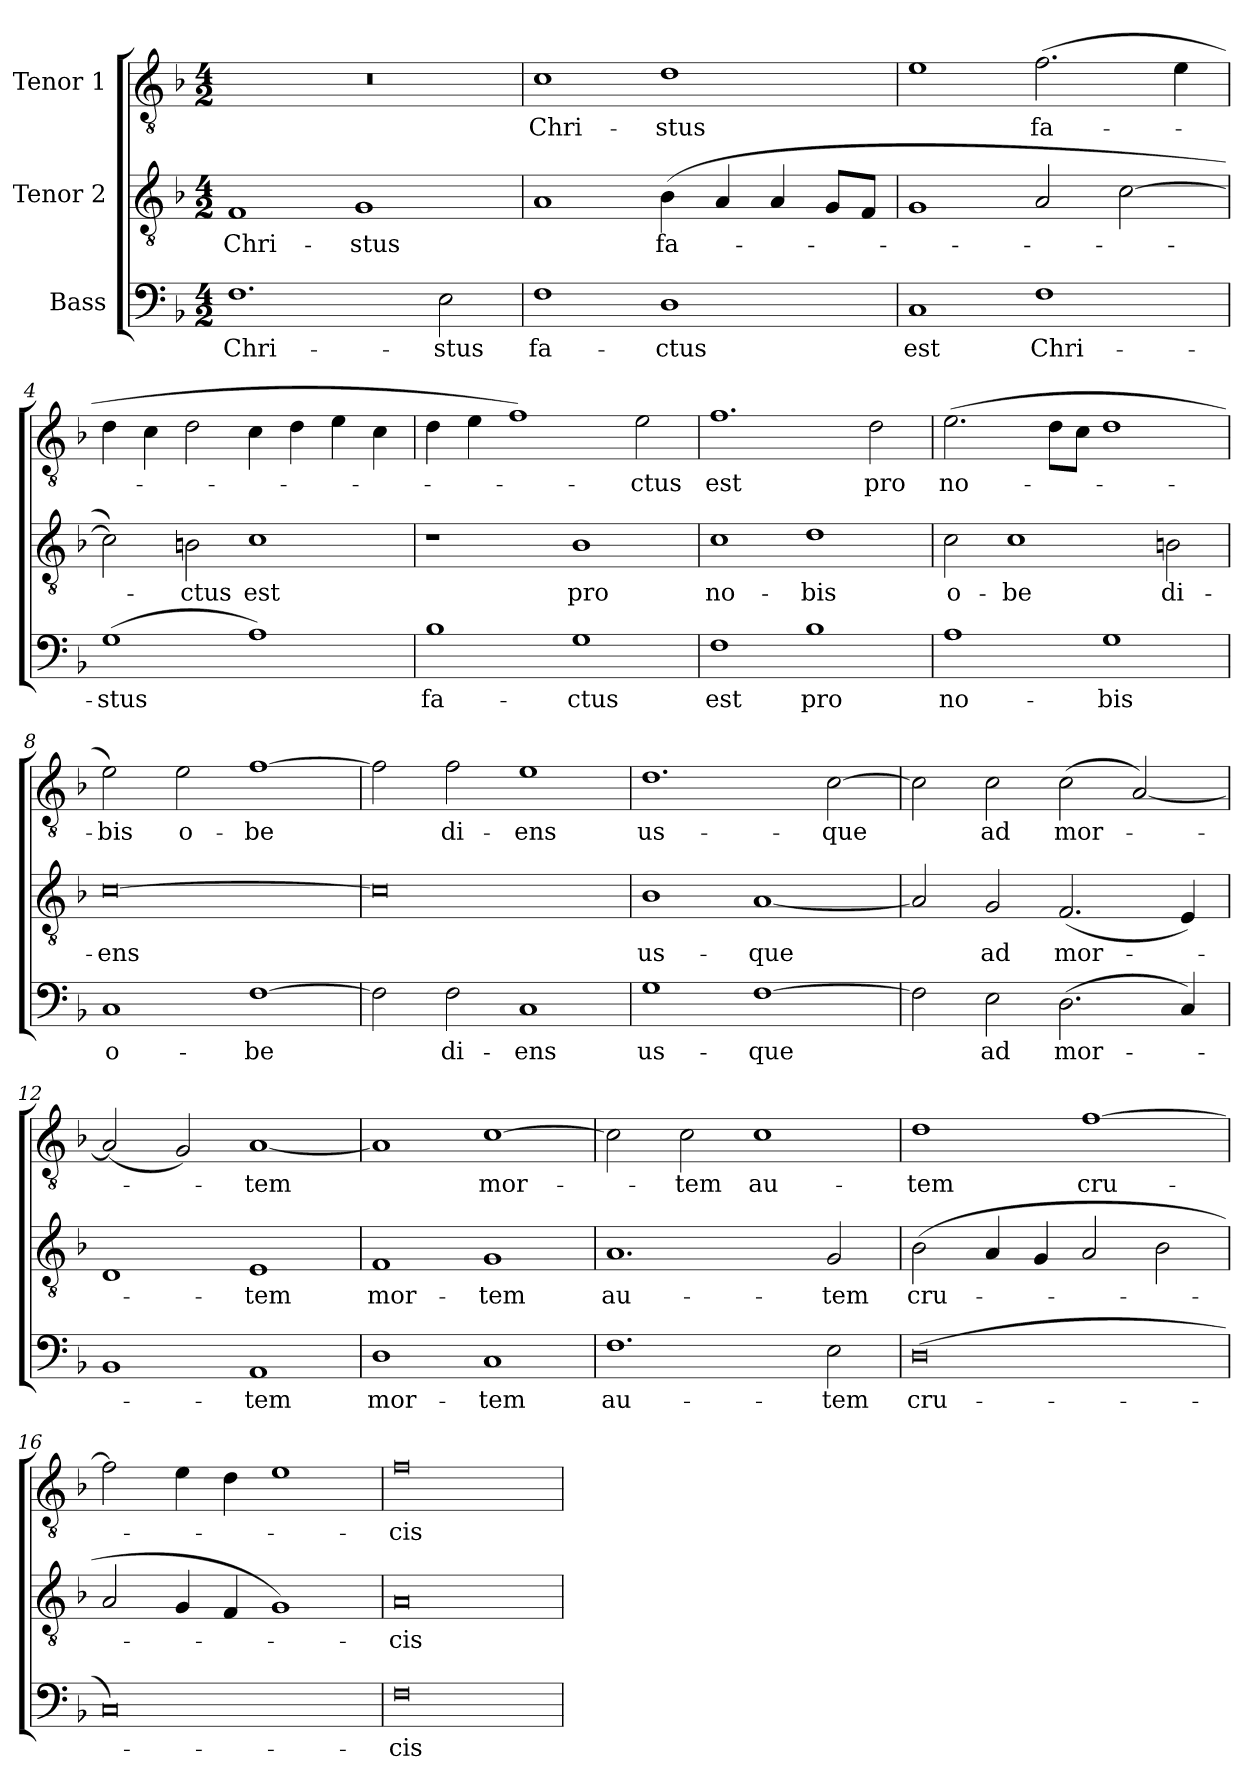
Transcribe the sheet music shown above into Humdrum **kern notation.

**kern	**text	**kern	**text	**kern	**text
*part3	*part3	*part2	*part2	*part1	*part1
*staff3	*staff3	*staff2	*staff2	*staff1	*staff1
*I"Bass	*	*I"Tenor 2	*	*I"Tenor 1	*
*clefF4	*	*clefGv2	*	*clefGv2	*
*k[b-]	*	*k[b-]	*	*k[b-]	*
*d:	*	*d:	*	*d:	*
*M4/2	*	*M4/2	*	*M4/2	*
=1	=1	=1	=1	=1	=1
1.F	Chri-	1F	Chri-	0r	.
.	.	1G	-stus	.	.
2E\	-stus	.	.	.	.
=2	=2	=2	=2	=2	=2
1F	fa-	1A	.	1c	Chri-
1D	-ctus	(4B-\	fa-	1d	-stus
.	.	4A/	.	.	.
.	.	4A/	.	.	.
.	.	8G/L	.	.	.
.	.	8F/J	.	.	.
=3	=3	=3	=3	=3	=3
1C	est	1G	.	1e	.
1F	Chri-	2A/	.	(2.f\	fa-
.	.	[2c\	.	.	.
.	.	.	.	4e\	.
=4	=4	=4	=4	=4	=4
(1G	-stus	2c\])	.	4d\	.
.	.	.	.	4c\	.
.	.	2Bn\	-ctus	2d\	.
1A)	.	1c	est	4c\	.
.	.	.	.	4d\	.
.	.	.	.	4e\	.
.	.	.	.	4c\	.
=5	=5	=5	=5	=5	=5
1B-	fa-	1r	.	4d\	.
.	.	.	.	4e\	.
.	.	.	.	1f)	.
1G	-ctus	1B-	pro	.	.
.	.	.	.	2e\	-ctus
!!LO:LB:g=z
=6	=6	=6	=6	=6	=6
1F	est	1c	no-	1.f	est
1B-	pro	1d	-bis	.	.
.	.	.	.	2d\	pro
=7	=7	=7	=7	=7	=7
1A	no-	2c\	o-	(2.e\	no-
.	.	1c	-be	.	.
.	.	.	.	8d\L	.
.	.	.	.	8c\J	.
1G	-bis	.	.	1d	.
.	.	2Bn\	di-	.	.
=8	=8	=8	=8	=8	=8
1C	o-	[0c	-ens	2e\)	-bis
.	.	.	.	2e\	o-
[1F	-be	.	.	[1f	-be
=9	=9	=9	=9	=9	=9
2F\]	.	0c]	.	2f\]	.
2F\	di-	.	.	2f\	di-
1C	-ens	.	.	1e	-ens
=10	=10	=10	=10	=10	=10
1G	us-	1B-	us-	1.d	us-
[1F	-que	[1A	-que	.	.
.	.	.	.	[2c\	-que
=11	=11	=11	=11	=11	=11
2F\]	.	2A/]	.	2c\]	.
2E\	ad	2G/	ad	2c\	ad
(2.D\	mor-	(2.F/	mor-	(2c\	mor-
.	.	.	.	[2A/)	.
4C/)	.	4E/)	.	.	.
!!LO:LB:g=z
=12	=12	=12	=12	=12	=12
1BB-	.	1D	.	(2A/]	.
.	.	.	.	2G/)	.
1AA	-tem	1E	-tem	[1A	-tem
=13	=13	=13	=13	=13	=13
1D	mor-	1F	mor-	1A]	.
1C	-tem	1G	-tem	[1c	mor-
=14	=14	=14	=14	=14	=14
1.F	au-	1.A	au-	2c\]	.
.	.	.	.	2c\	-tem
.	.	.	.	1c	au-
2E\	-tem	2G/	-tem	.	.
=15	=15	=15	=15	=15	=15
(0D	cru-	(2B-\	cru-	1d	-tem
.	.	4A/	.	.	.
.	.	4G/	.	.	.
.	.	2A/	.	[1f	cru-
.	.	2B-\	.	.	.
=16	=16	=16	=16	=16	=16
0C)	.	2A/	.	2f\]	.
.	.	4G/	.	4e\	.
.	.	4F/	.	4d\	.
.	.	1G)	.	1e	.
=17	=17	=17	=17	=17	=17
0F	-cis	0A	-cis	0f	-cis
=	=	=	=	=	=
*-	*-	*-	*-	*-	*-
